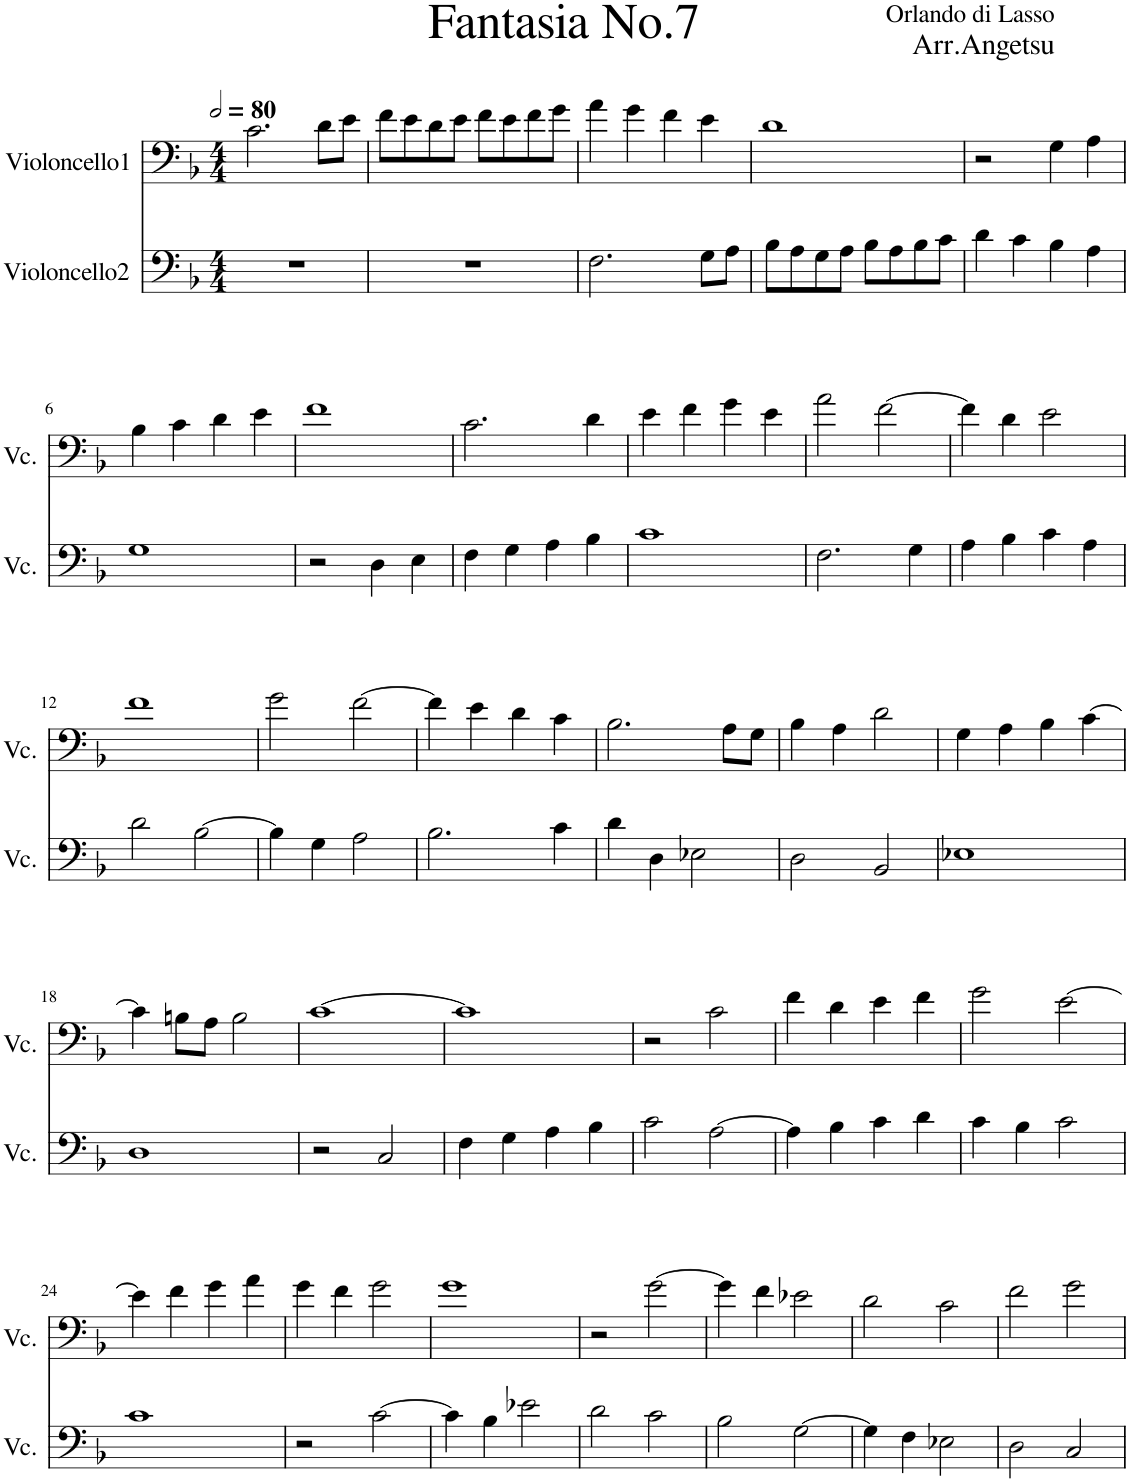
**kern	**kern
*part2	*part1
*staff2	*staff1
*I"Violoncello2	*I"Violoncello1
*I'Vc.	*I'Vc.
*clefF4	*clefF4
*k[b-]	*k[b-]
*M4/4	*M4/4
*MM160	*MM160
=1	=1
1r	2.c\
.	8d\L
.	8e\J
=2	=2
1r	8f\L
.	8e\
.	8d\
.	8e\J
.	8f\L
.	8e\
.	8f\
.	8g\J
=3	=3
2.F\	4a\
.	4g\
.	4f\
8G\L	4e\
8A\J	.
=4	=4
8B-\L	1d
8A\	.
8G\	.
8A\J	.
8B-\L	.
8A\	.
8B-\	.
8c\J	.
=5	=5
4d\	2r
4c\	.
4B-\	4G\
4A\	4A\
!!LO:LB:g=z
=6	=6
1G	4B-\
.	4c\
.	4d\
.	4e\
=7	=7
2r	1f
4D\	.
4E\	.
=8	=8
4F\	2.c\
4G\	.
4A\	.
4B-\	4d\
=9	=9
1c	4e\
.	4f\
.	4g\
.	4e\
=10	=10
2.F\	2a\
.	[2f\
4G\	.
=11	=11
4A\	4f\]
4B-\	4d\
4c\	2e\
4A\	.
!!LO:LB:g=z
=12	=12
2d\	1f
[2B-\	.
=13	=13
4B-\]	2g\
4G\	.
2A\	[2f\
=14	=14
2.B-\	4f\]
.	4e\
.	4d\
4c\	4c\
=15	=15
4d\	2.B-\
4D\	.
2E-X\	.
.	8A\L
.	8G\J
=16	=16
2D\	4B-\
.	4A\
2BB-/	2d\
=17	=17
1E-X	4G\
.	4A\
.	4B-\
.	[4c\
!!LO:LB:g=z
=18	=18
1D	4c\]
.	8Bn\L
.	8A\J
.	2B\
=19	=19
2r	[1c
2C/	.
=20	=20
4F\	1c]
4G\	.
4A\	.
4B-\	.
=21	=21
2c\	2r
[2A\	2c\
=22	=22
4A\]	4f\
4B-\	4d\
4c\	4e\
4d\	4f\
=23	=23
4c\	2g\
4B-\	.
2c\	[2e\
!!LO:LB:g=z
=24	=24
1c	4e\]
.	4f\
.	4g\
.	4a\
=25	=25
2r	4g\
.	4f\
[2c\	2g\
=26	=26
4c\]	1g
4B-\	.
2e-X\	.
=27	=27
2d\	2r
2c\	[2g\
=28	=28
2B-\	4g\]
.	4f\
[2G\	2e-X\
=29	=29
4G\]	2d\
4F\	.
2E-X\	2c\
=30	=30
2D\	2f\
2C/	2g\
=	=
*-	*-
